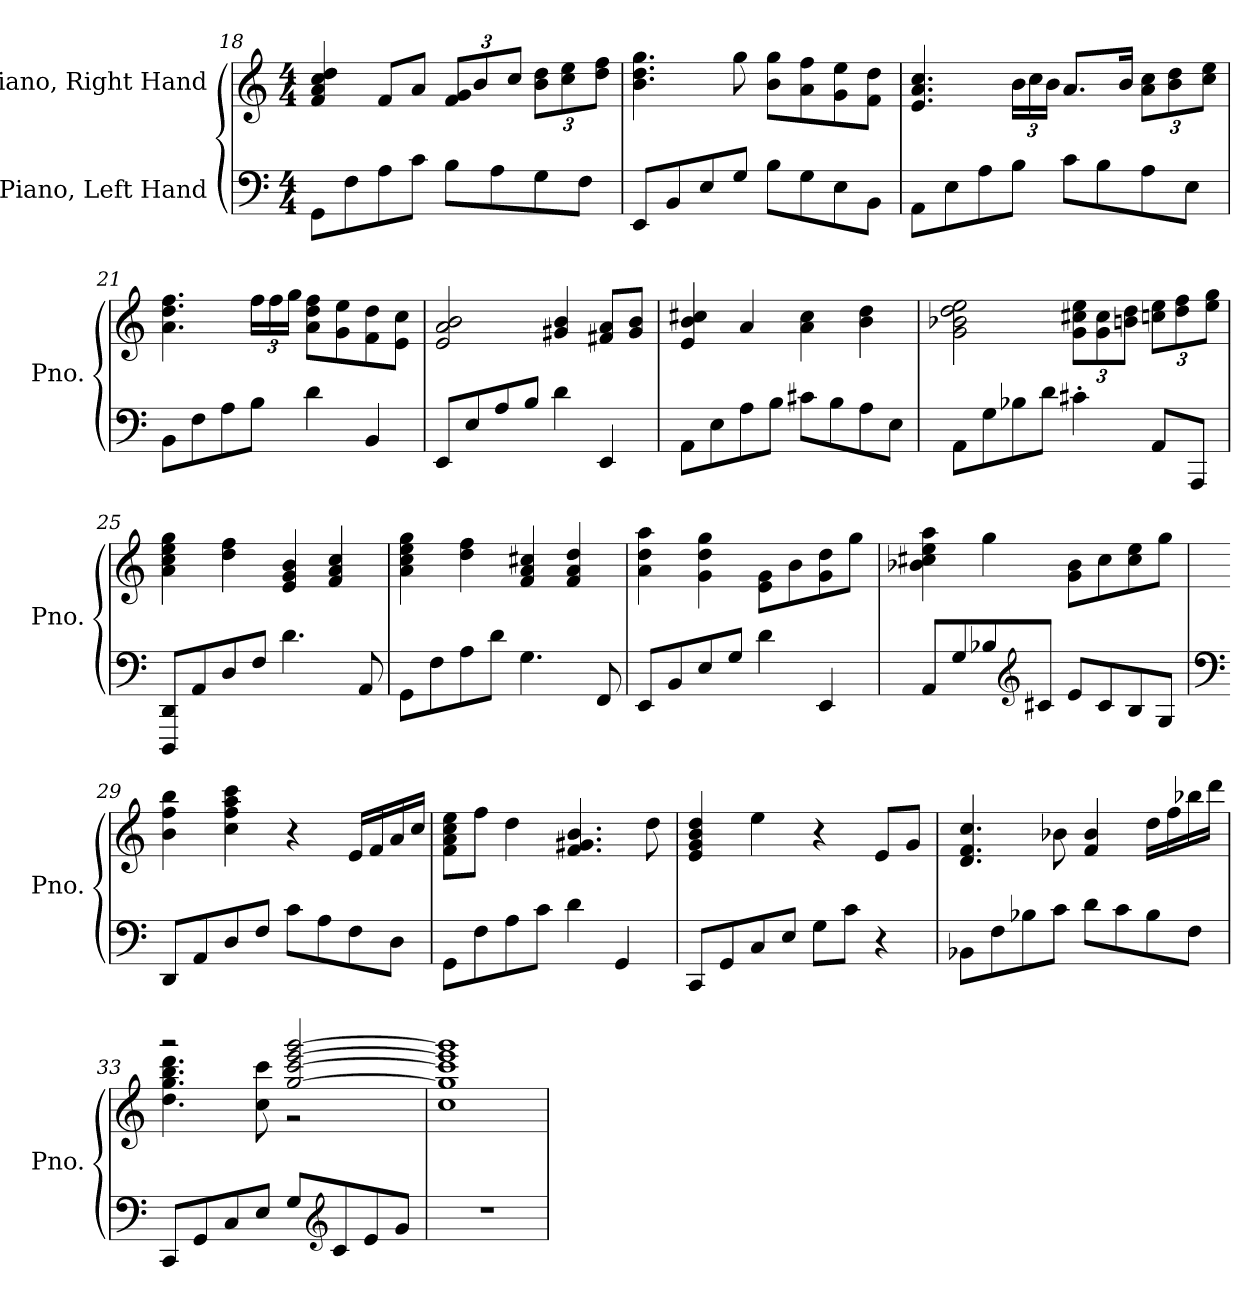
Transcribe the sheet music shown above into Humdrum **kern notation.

**kern	**kern
*part2	*part1
*staff2	*staff1
*I"Piano, Left Hand	*I"Piano, Right Hand
*I'Pno.	*I'Pno.
!!LO:LB:g=z
*clefF4	*clefG2
*k[]	*k[]
*M4/4	*M4/4
=18	=18
8GG\L	4f/ 4a/ 4cc/ 4dd/
8F\	.
8A\	8f/L
8c\J	8a/J
*	*Xbrackettup
8B\L	12f/ 12g/L
.	12b/
8A\	.
.	12cc/J
8G\	12b\ 12dd\L
.	12cc\ 12ee\
8F\J	.
.	12dd\ 12ff\J
=19	=19
8EE/L	4.b\ 4.dd\ 4.gg\
8BB/	.
8E/	.
8G/J	8gg\
8B\L	8b\ 8gg\L
8G\	8a\ 8ff\
8E\	8g\ 8ee\
8BB\J	8f\ 8dd\J
=20	=20
8AA\L	4.e/ 4.a/ 4.cc/
8E\	.
8A\	.
8B\J	24b\LL
.	24cc\
.	24b\JJ
8c\L	8.a/L
8B\	.
.	16b/Jk
8A\	12a\ 12cc\L
.	12b\ 12dd\
8E\J	.
.	12cc\ 12ee\J
=21	=21
8BB\L	4.a\ 4.dd\ 4.ff\
8F\	.
8A\	.
8B\J	24ff\LL
.	24ff\
.	24gg\JJ
4d\	8a\ 8dd\ 8ff\L
.	8g\ 8ee\
4BB/	8f\ 8dd\
.	8e\ 8cc\J
!!LO:PB:g=z
=22	=22
8EE/L	2e/ 2a/ 2b/
8E/	.
8A/	.
8B/J	.
4d\	4g#X/ 4b/
4EE/	8f#X/ 8a/L
.	8g#/ 8b/J
=23	=23
8AA\L	4e/ 4b/ 4cc#X/
8E\	.
8A\	4a/
8B\J	.
8c#X\L	4a\ 4cc#\
8B\	.
8A\	4b\ 4dd\
8E\J	.
=24	=24
8AA\L	2g\ 2b-X\ 2dd\ 2ee\
8G\	.
8B-X\	.
8d\J	.
4c#X'\	12g\ 12cc#X\ 12ee\L
.	12g\ 12cc#\
.	12bn\ 12dd\J
8AA/L	12ccn\ 12ee\L
.	12dd\ 12ff\
8AAA/J	.
.	12ee\ 12gg\J
=25	=25
8DDD/ 8DD/L	4a\ 4cc\ 4ee\ 4gg\
8AA/	.
8D/	4dd\ 4ff\
8F/J	.
4.d\	4e/ 4g/ 4b/
.	4f/ 4a/ 4cc/
8AA/	.
!!LO:LB:g=z
=26	=26
8GG\L	4a\ 4cc\ 4ee\ 4gg\
8F\	.
8A\	4dd\ 4ff\
8d\J	.
4.G\	4f/ 4a/ 4cc#X/
.	4f/ 4a/ 4dd/
8FF/	.
=27	=27
8EE/L	4a\ 4dd\ 4aa\
8BB/	.
8E/	4g\ 4dd\ 4gg\
8G/J	.
4d\	8e\ 8g\L
.	8b\
4EE/	8g\ 8dd\
.	8gg\J
=28	=28
8AA/L	4b-X\ 4cc#X\ 4ee\ 4aa\
8G/	.
8B-X/	4gg\
*clefG2	*
8c#X/J	.
8e/L	8g\ 8b-\L
8c#/	8cc#\
8B-/	8cc#\ 8ee\
8G/J	8gg\J
=29	=29
*clefF4	*
8DD/L	4b\ 4ff\ 4bb\
8AA/	.
8D/	4cc\ 4ff\ 4aa\ 4ccc\
8F/J	.
8c\L	4r
8A\	.
8F\	16e/LL
.	16f/
8D\J	16a/
.	16cc/JJ
!!LO:LB:g=z
=30	=30
8GG\L	8f\ 8a\ 8cc\ 8ee\L
8F\	8ff\J
8A\	4dd\
8c\J	.
4d\	4.f/ 4.g#X/ 4.b/
4GG/	.
.	8dd\
=31	=31
8CC/L	4e/ 4g/ 4b/ 4dd/
8GG/	.
8C/	4ee\
8E/J	.
8G\L	4r
8c\J	.
4r	8e/L
.	8g/J
=32	=32
8BB-X\L	4.d/ 4.f/ 4.cc/
8F\	.
8B-X\	.
8c\J	8b-X\
8d\L	4f/ 4b-/
8c\	.
8B-\	16dd\LL
.	16ff\
8F\J	16bb-X\
.	16ddd\JJ
=33	=33
*	*^
8CC/L	2r	4.dd\ 4.gg\ 4.bb\ 4.ddd\
8GG/	.	.
8C/	.	.
8E/J	.	8cc\ 8ccc\
8G/L	[2gg/ [2ccc/ [2eee/ [2ggg/	2r
*clefG2	*	*
8c/	.	.
8e/	.	.
8g/J	.	.
=34	=34	=34
1r	1gg] 1ccc] 1eee] 1ggg]	1cc
*	*v	*v
=	=
*-	*-
